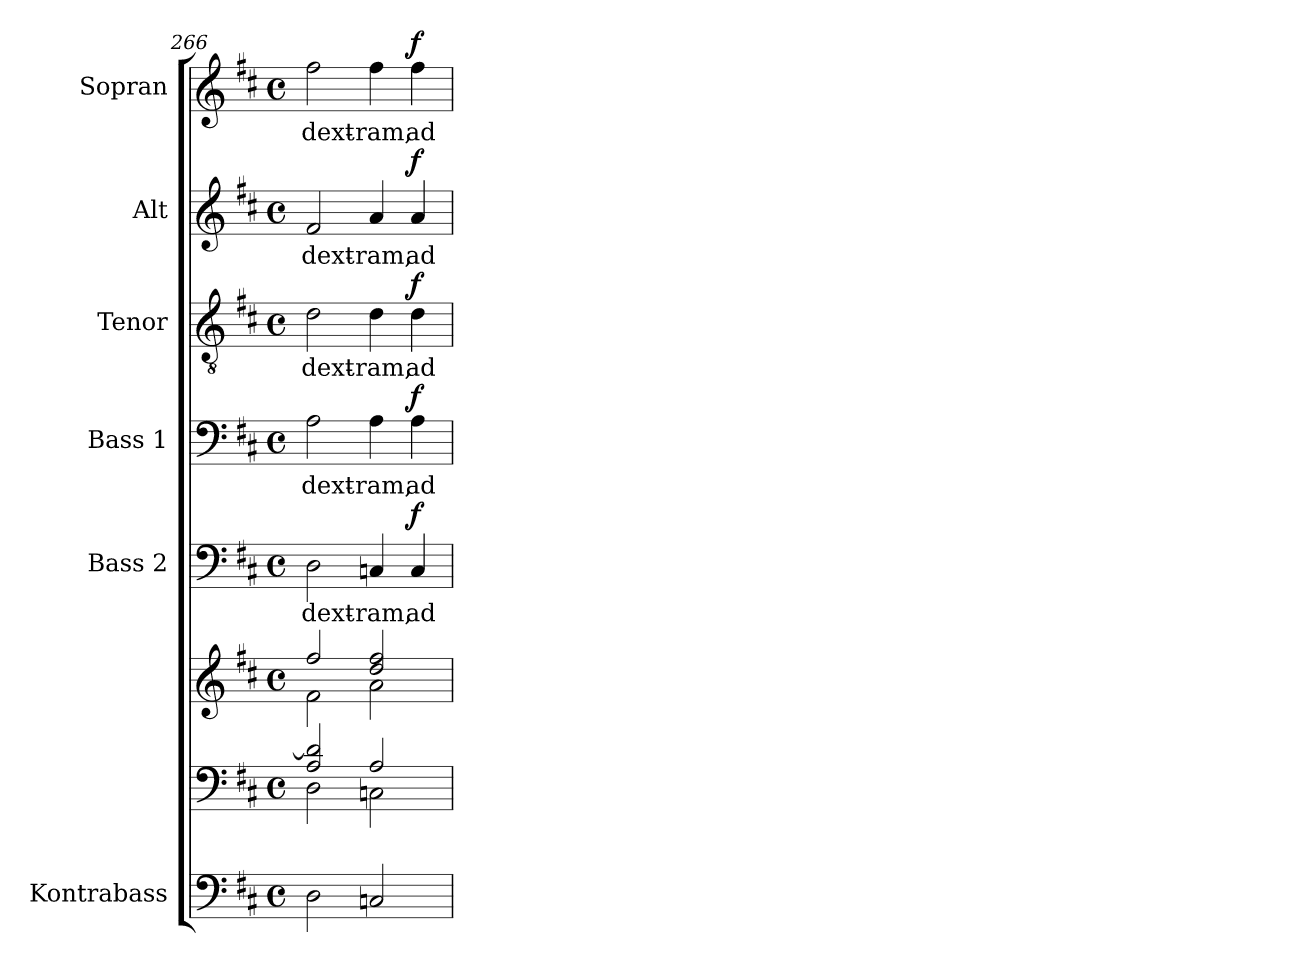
**kern	**kern	**kern	**kern	**text	**dynam	**kern	**text	**dynam	**kern	**text	**dynam	**kern	**text	**dynam	**kern	**text	**dynam
*part7	*part6	*part6	*part5	*part5	*part5	*part4	*part4	*part4	*part3	*part3	*part3	*part2	*part2	*part2	*part1	*part1	*part1
*staff8	*staff7	*staff6	*staff5	*staff5	*staff5	*staff4	*staff4	*staff4	*staff3	*staff3	*staff3	*staff2	*staff2	*staff2	*staff1	*staff1	*staff1
*I"Kontrabass	*	*	*I"Bass 2	*	*	*I"Bass 1	*	*	*I"Tenor	*	*	*I"Alt	*	*	*I"Sopran	*	*
*I'Kb.	*	*	*I'B. 2	*	*	*I'B. 1	*	*	*I'T.	*	*	*I'A.	*	*	*I'S.	*	*
*clefF4	*clefF4	*clefG2	*clefF4	*	*	*clefF4	*	*	*clefGv2	*	*	*clefG2	*	*	*clefG2	*	*
*ITrd7c12	*	*	*	*	*	*	*	*	*	*	*	*	*	*	*	*	*
*k[f#c#]	*k[f#c#]	*k[f#c#]	*k[f#c#]	*	*	*k[f#c#]	*	*	*k[f#c#]	*	*	*k[f#c#]	*	*	*k[f#c#]	*	*
*D:	*D:	*D:	*D:	*	*	*D:	*	*	*D:	*	*	*D:	*	*	*D:	*	*
*M4/4	*M4/4	*M4/4	*M4/4	*	*	*M4/4	*	*	*M4/4	*	*	*M4/4	*	*	*M4/4	*	*
*met(c)	*met(c)	*met(c)	*met(c)	*	*	*met(c)	*	*	*met(c)	*	*	*met(c)	*	*	*met(c)	*	*
=266	=266	=266	=266	=266	=266	=266	=266	=266	=266	=266	=266	=266	=266	=266	=266	=266	=266
*	*^	*^	*	*	*	*	*	*	*	*	*	*	*	*	*	*	*
!	!	!	!	!	!	!LO:LY:b	!	!	!LO:LY:b	!	!	!LO:LY:b	!	!	!LO:LY:b	!	!	!LO:LY:b	!
2DD\	2A/ 2d/]	2D\	2ff#/	2f#\	2D\	dext-	.	2A\	dext-	.	2d\	dext-	.	2f#/	dext-	.	2ff#\	dext-	.
!	!	!	!	!	!	!LO:LY:b	!	!	!LO:LY:b	!	!	!LO:LY:b	!	!	!LO:LY:b	!	!	!LO:LY:b	!
2CCn/	2A/	2Cn\	2dd/ 2ff#/	2a\	4Cn/	-ram,	.	4A\	-ram,	.	4d\	-ram,	.	4a/	-ram,	.	4ff#\	-ram,	.
!	!	!	!	!	!	!LO:LY:b	!LO:DY:a	!	!LO:LY:b	!LO:DY:a	!	!LO:LY:b	!LO:DY:a	!	!LO:LY:b	!LO:DY:a	!	!LO:LY:b	!LO:DY:a
.	.	.	.	.	4C/	ad	f	4A\	ad	f	4d\	ad	f	4a/	ad	f	4ff#\	ad	f
*	*v	*v	*	*	*	*	*	*	*	*	*	*	*	*	*	*	*	*	*
*	*	*v	*v	*	*	*	*	*	*	*	*	*	*	*	*	*	*	*
=	=	=	=	=	=	=	=	=	=	=	=	=	=	=	=	=	=
*-	*-	*-	*-	*-	*-	*-	*-	*-	*-	*-	*-	*-	*-	*-	*-	*-	*-
